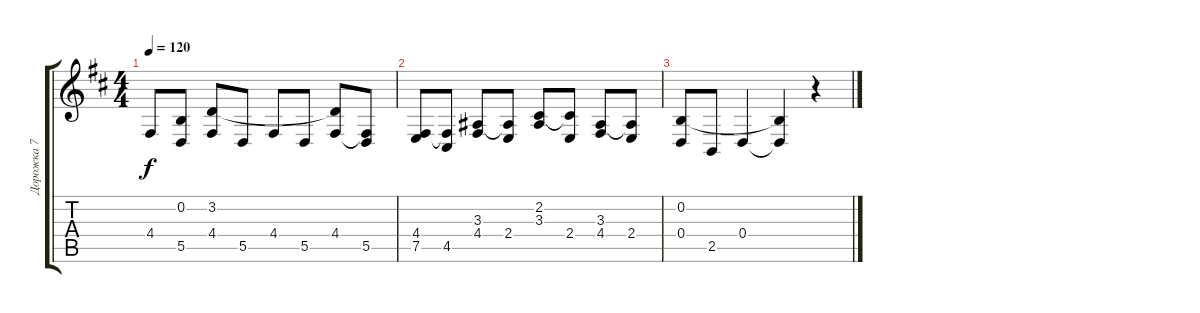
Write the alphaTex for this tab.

\track ("Дорожка 7" "Дорожка 7") {instrument electricpiano1}
\staff {score tabs}
\tuning (E4 B3 G3 D3 A2 E2) {hide}
\ts (4 4)
\tempo 120
\clef g2
\ks d
4.4.8{dy f} (0.2 5.5).8 (3.2 4.4).8 5.5.8 4.4.8 5.5.8 (3.2{t} 4.4).8 (4.4{t} 5.5).8 |
(4.4 7.5).8 (4.4{t} 4.5).8 (3.3 4.4).8 (3.3{t} 2.4).8 (2.2 3.3).8 (2.2{t} 2.4).8 (3.3 4.4).8 (3.3{t} 2.4).8 |
(0.2 0.4).8 2.5.8 0.4.4 (0.2{t} 0.4{t}).4 r.4
